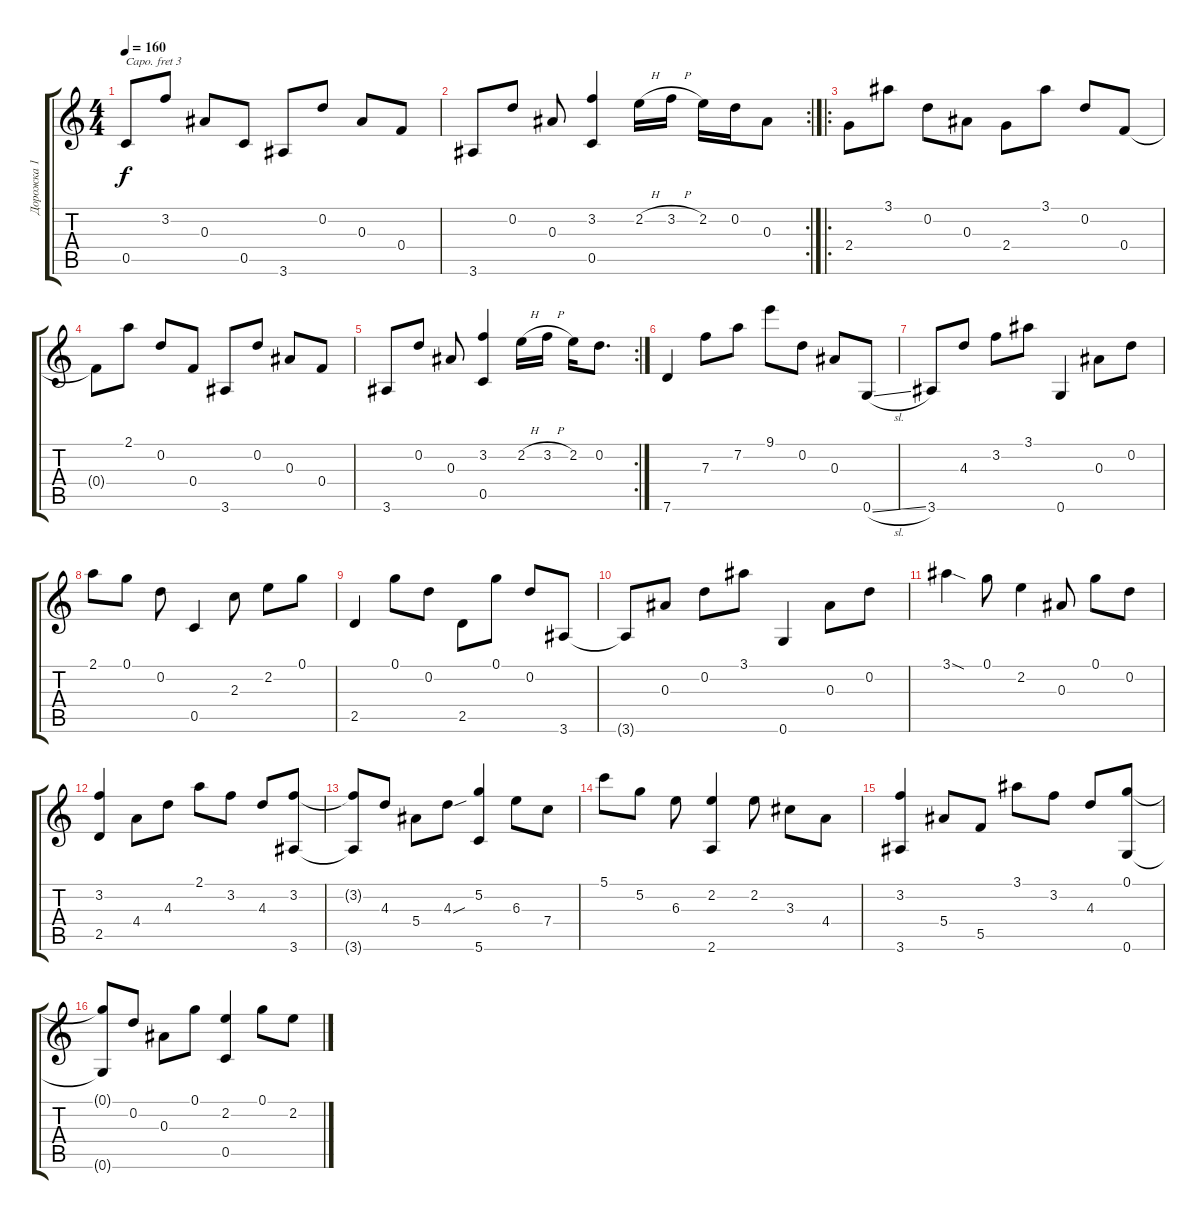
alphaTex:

\track ("Дорожка 1" "Дорожка 1") {instrument acousticguitarsteel}
\staff {score tabs}
\capo 3
\tuning (E4 B3 G3 D3 A2 E2) {hide}
\ts (4 4)
\tempo 160
\clef g2
\ks c
0.5{t}.8{dy f} 3.2.8 0.3.8 0.5.8 3.6.8 0.2.8 0.3.8 0.4.8 |
\rc 2
3.6.8 0.2.8 0.3.8 (3.2 0.5).4 2.2{h}.16 3.2{h}.16 2.2.16 0.2.16 0.3.8 |
\ro
2.4.8 3.1.8 0.2.8 0.3.8 2.4.8 3.1.8 0.2.8 0.4.8 |
0.4{t}.8 2.1.8 0.2.8 0.4.8 3.6.8 0.2.8 0.3.8 0.4.8 |
\rc 2
3.6.8 0.2.8 0.3.8 (3.2 0.5).4 2.2{h}.16 3.2{h}.16 2.2.16 0.2.8{d} |
7.6.4 7.3.8 7.2.8 9.1.8 0.2.8 0.3.8 0.6{sl}.8 |
3.6.8 4.3.8 3.2.8 3.1.8 0.6.4 0.3.8 0.2.8 |
2.1.8 0.1.8 0.2.8 0.5.4 2.3.8 2.2.8 0.1.8 |
2.5.4 0.1.8 0.2.8 2.5.8 0.1.8 0.2.8 3.6.8 |
3.6{t}.8 0.3.8 0.2.8 3.1.8 0.6.4 0.3.8 0.2.8 |
3.1{sod}.4 0.1.8 2.2.4 0.3.8 0.1.8 0.2.8 |
(3.2 2.5).4 4.4.8 4.3.8 2.1.8 3.2.8 4.3.8 (3.2 3.6).8 |
(3.2{t} 3.6{t}).8 4.3.8 5.4.8 4.3{sou}.8 (5.2 5.6).4 6.3.8 7.4.8 |
5.1.8 5.2.8 6.3.8 (2.2 2.6).4 2.2.8 3.3.8 4.4.8 |
(3.2 3.6).4 5.4.8 5.5.8 3.1.8 3.2.8 4.3.8 (0.1 0.6).8 |
(0.1{t} 0.6{t}).8 0.2.8 0.3.8 0.1.8 (2.2 0.5).4 0.1.8 2.2.8
